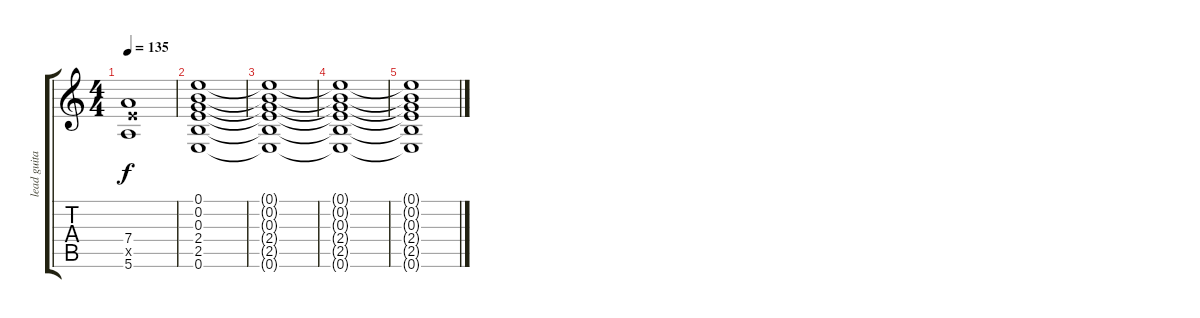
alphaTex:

\track ("lead guitar" "lead guita") {instrument distortionguitar}
\staff {score tabs}
\tuning (E4 B3 G3 D3 A2 E2) {hide}
\ts (4 4)
\tempo 135
\clef g2
\ks c
(7.4 7.5{x} 5.6).1{dy f} |
(0.1 0.2 0.3 2.4 2.5 0.6).1 |
(0.1{t} 0.2{t} 0.3{t} 2.4{t} 2.5{t} 0.6{t}).1 |
(0.1{t} 0.2{t} 0.3{t} 2.4{t} 2.5{t} 0.6{t}).1 |
(0.1{t} 0.2{t} 0.3{t} 2.4{t} 2.5{t} 0.6{t}).1
